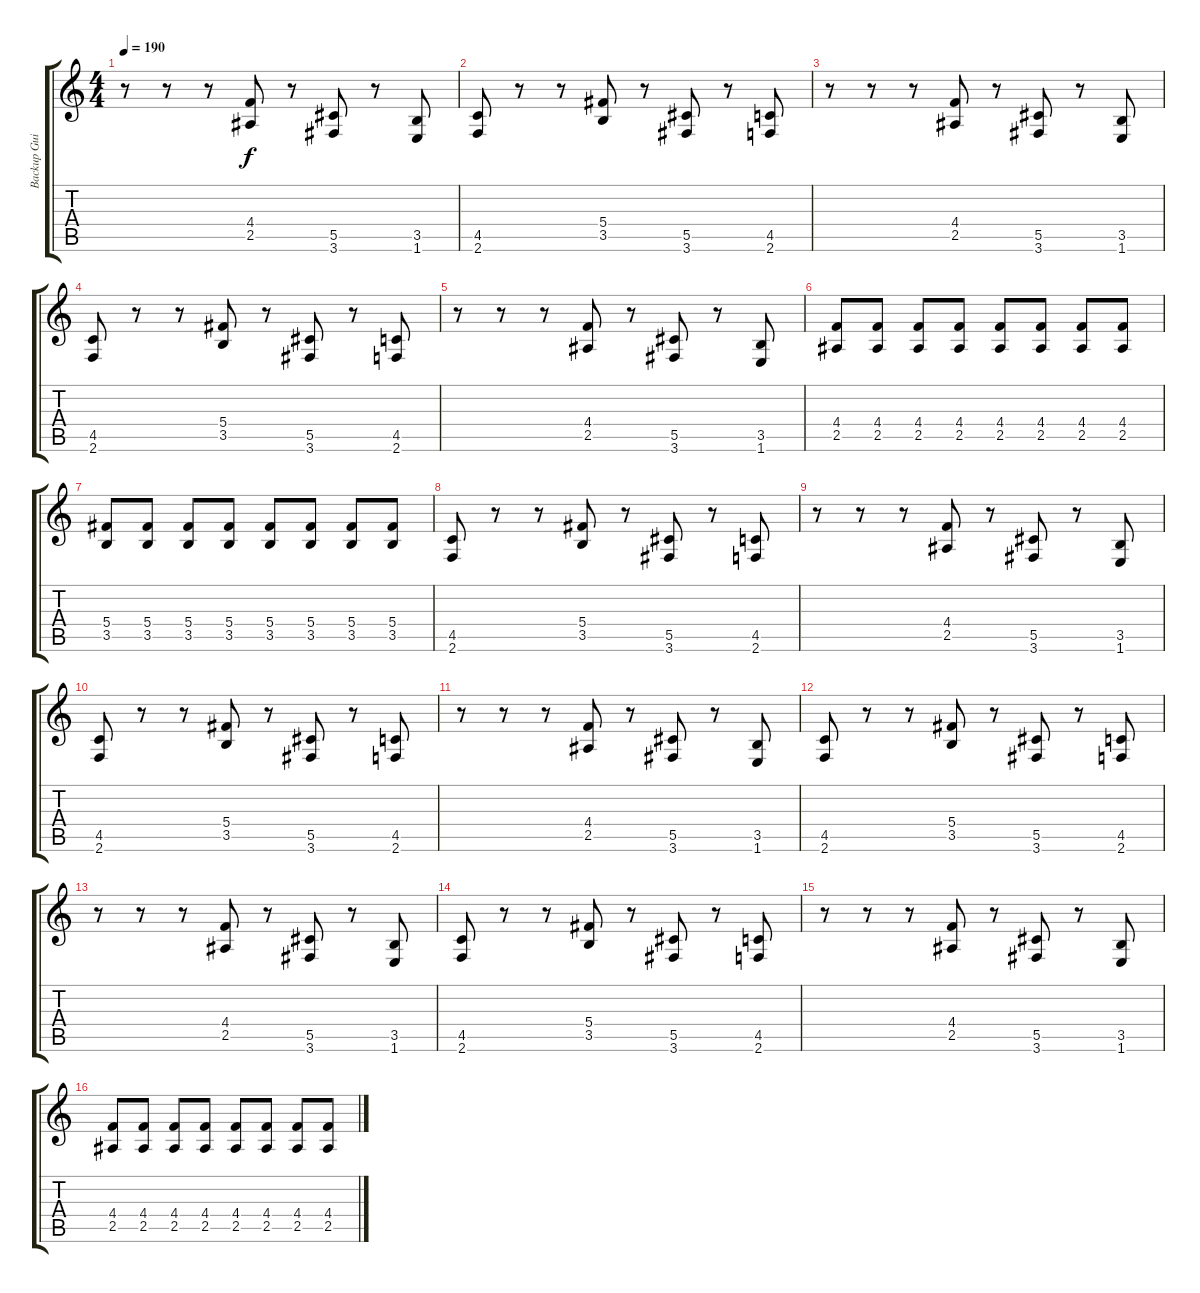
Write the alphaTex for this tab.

\track ("Backup Guitar" "Backup Gui") {instrument distortionguitar}
\staff {score tabs}
\tuning (Eb4 Bb3 Gb3 Db3 Ab2 Eb2) {hide}
\ts (4 4)
\tempo 190
\clef g2
\ks c
r.8{dy f} r.8 r.8 (4.4 2.5).8 r.8 (5.5 3.6).8 r.8 (3.5 1.6).8 |
(4.5 2.6).8 r.8 r.8 (5.4 3.5).8 r.8 (5.5 3.6).8 r.8 (4.5 2.6).8 |
r.8 r.8 r.8 (4.4 2.5).8 r.8 (5.5 3.6).8 r.8 (3.5 1.6).8 |
(4.5 2.6).8 r.8 r.8 (5.4 3.5).8 r.8 (5.5 3.6).8 r.8 (4.5 2.6).8 |
r.8 r.8 r.8 (4.4 2.5).8 r.8 (5.5 3.6).8 r.8 (3.5 1.6).8 |
(4.4 2.5).8 (4.4 2.5).8 (4.4 2.5).8 (4.4 2.5).8 (4.4 2.5).8 (4.4 2.5).8 (4.4 2.5).8 (4.4 2.5).8 |
(5.4 3.5).8 (5.4 3.5).8 (5.4 3.5).8 (5.4 3.5).8 (5.4 3.5).8 (5.4 3.5).8 (5.4 3.5).8 (5.4 3.5).8 |
(4.5 2.6).8 r.8 r.8 (5.4 3.5).8 r.8 (5.5 3.6).8 r.8 (4.5 2.6).8 |
r.8 r.8 r.8 (4.4 2.5).8 r.8 (5.5 3.6).8 r.8 (3.5 1.6).8 |
(4.5 2.6).8 r.8 r.8 (5.4 3.5).8 r.8 (5.5 3.6).8 r.8 (4.5 2.6).8 |
r.8 r.8 r.8 (4.4 2.5).8 r.8 (5.5 3.6).8 r.8 (3.5 1.6).8 |
(4.5 2.6).8 r.8 r.8 (5.4 3.5).8 r.8 (5.5 3.6).8 r.8 (4.5 2.6).8 |
r.8 r.8 r.8 (4.4 2.5).8 r.8 (5.5 3.6).8 r.8 (3.5 1.6).8 |
(4.5 2.6).8 r.8 r.8 (5.4 3.5).8 r.8 (5.5 3.6).8 r.8 (4.5 2.6).8 |
r.8 r.8 r.8 (4.4 2.5).8 r.8 (5.5 3.6).8 r.8 (3.5 1.6).8 |
(4.4 2.5).8 (4.4 2.5).8 (4.4 2.5).8 (4.4 2.5).8 (4.4 2.5).8 (4.4 2.5).8 (4.4 2.5).8 (4.4 2.5).8
